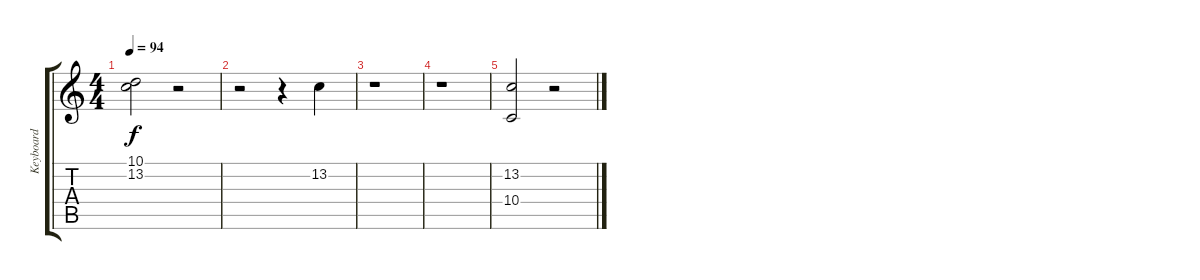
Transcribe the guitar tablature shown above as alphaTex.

\track ("Keyboard" "Keyboard") {instrument brightacousticpiano}
\staff {score tabs}
\tuning (E4 B3 G3 D3 A2 E2) {hide}
\ts (4 4)
\tempo 94
\clef g2
\ks c
(10.1 13.2).2{dy f} r.2 |
r.2 r.4 13.2.4 |
r.1 |
r.1 |
(13.2 10.4).2 r.2
